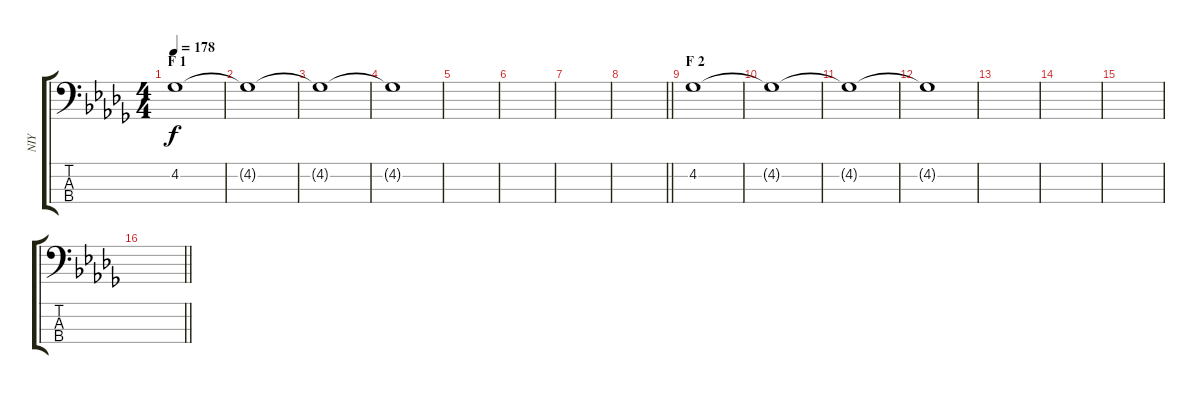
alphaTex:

\track ("NIY" "NIY") {instrument electricbasspick}
\staff {score tabs}
\tuning (G2 D2 A1 E1) {hide}
\ts (4 4)
\section ("" "F 1")
\tempo 178
\clef f4
\ks db
4.2.1{dy f} |
4.2{t}.1 |
4.2{t}.1 |
4.2{t}.1 |
|
|
|
\barLineRight lightlight
|
\section ("" "F 2")
4.2.1 |
4.2{t}.1 |
4.2{t}.1 |
4.2{t}.1 |
|
|
|
\barLineRight lightlight
